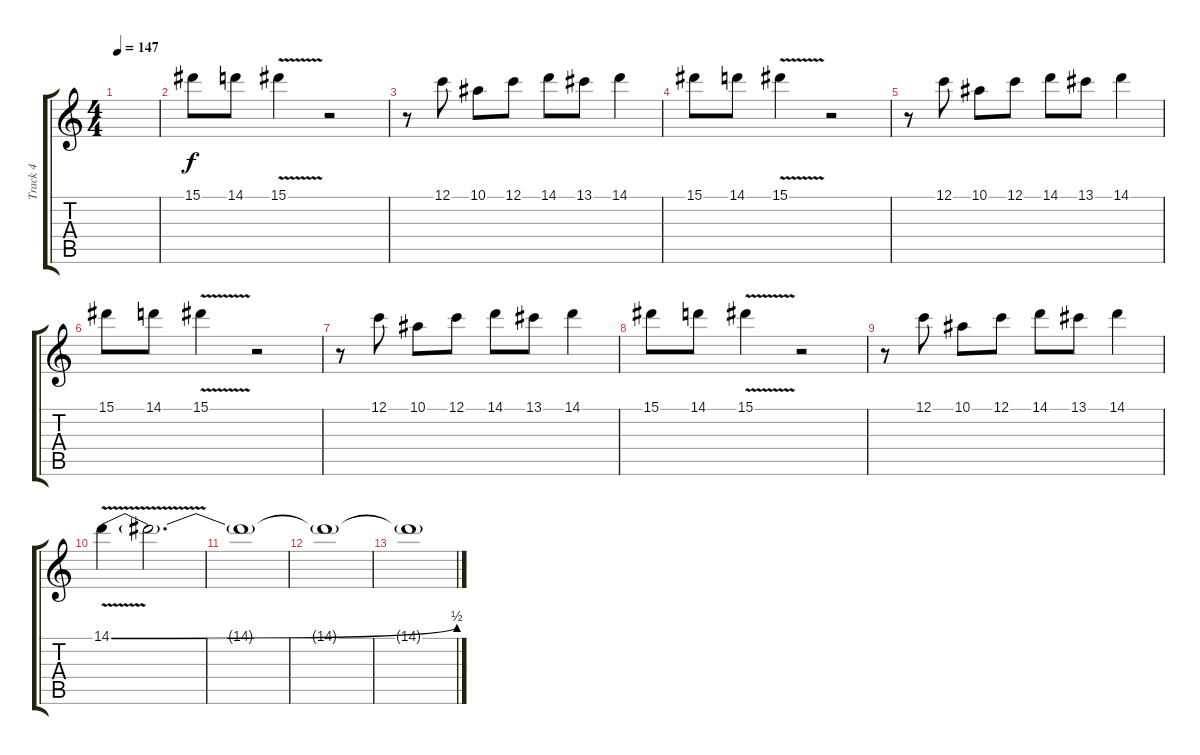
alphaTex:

\track ("Track 4" "Track 4") {instrument distortionguitar}
\staff {score tabs}
\tuning (C4 G3 Eb3 Bb2 F2 C2) {hide}
\ts (4 4)
\tempo 147
\clef g2
\ks c
|
15.1.8 14.1.8 15.1{v}.4 r.2 |
r.8 12.1.8 10.1.8 12.1.8 14.1.8 13.1.8 14.1.4 |
15.1.8 14.1.8 15.1{v}.4 r.2 |
r.8 12.1.8 10.1.8 12.1.8 14.1.8 13.1.8 14.1.4 |
15.1.8 14.1.8 15.1{v}.4 r.2 |
r.8 12.1.8 10.1.8 12.1.8 14.1.8 13.1.8 14.1.4 |
15.1.8 14.1.8 15.1{v}.4 r.2 |
r.8 12.1.8 10.1.8 12.1.8 14.1.8 13.1.8 14.1.4 |
14.1{be (bend 0 0 60 2) v}.4 14.1{t}.2{d} |
14.1{t}.1 |
14.1{t}.1 |
14.1{t}.1
